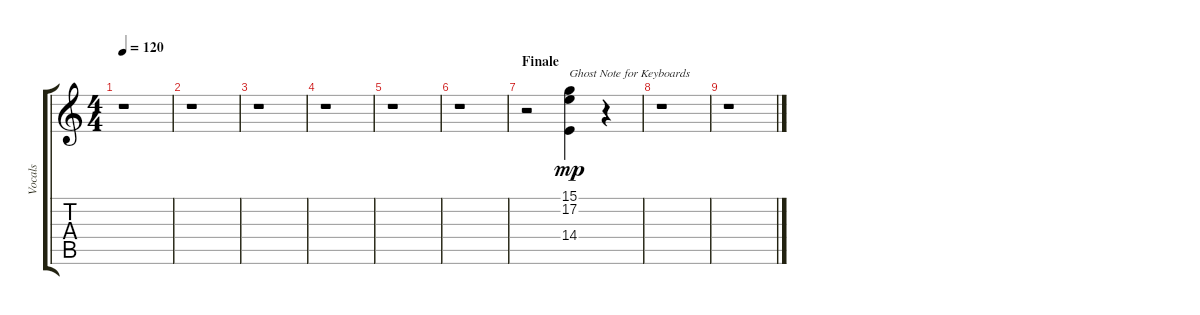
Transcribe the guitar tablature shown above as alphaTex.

\track ("Vocals" "Vocals") {instrument lead8bassandlead}
\staff {score tabs}
\tuning (E4 B3 G3 D3 A2 E2) {hide}
\ts (4 4)
\tempo 120
\clef g2
\ks c
r.1{dy f} |
r.1 |
r.1 |
r.1 |
r.1 |
r.1 |
\section ("" "Finale")
r.2 (15.1 17.2 14.4).4{txt "Ghost Note for Keyboards" dy mp instrument orchestrahit} r.4 |
r.1 |
r.1
